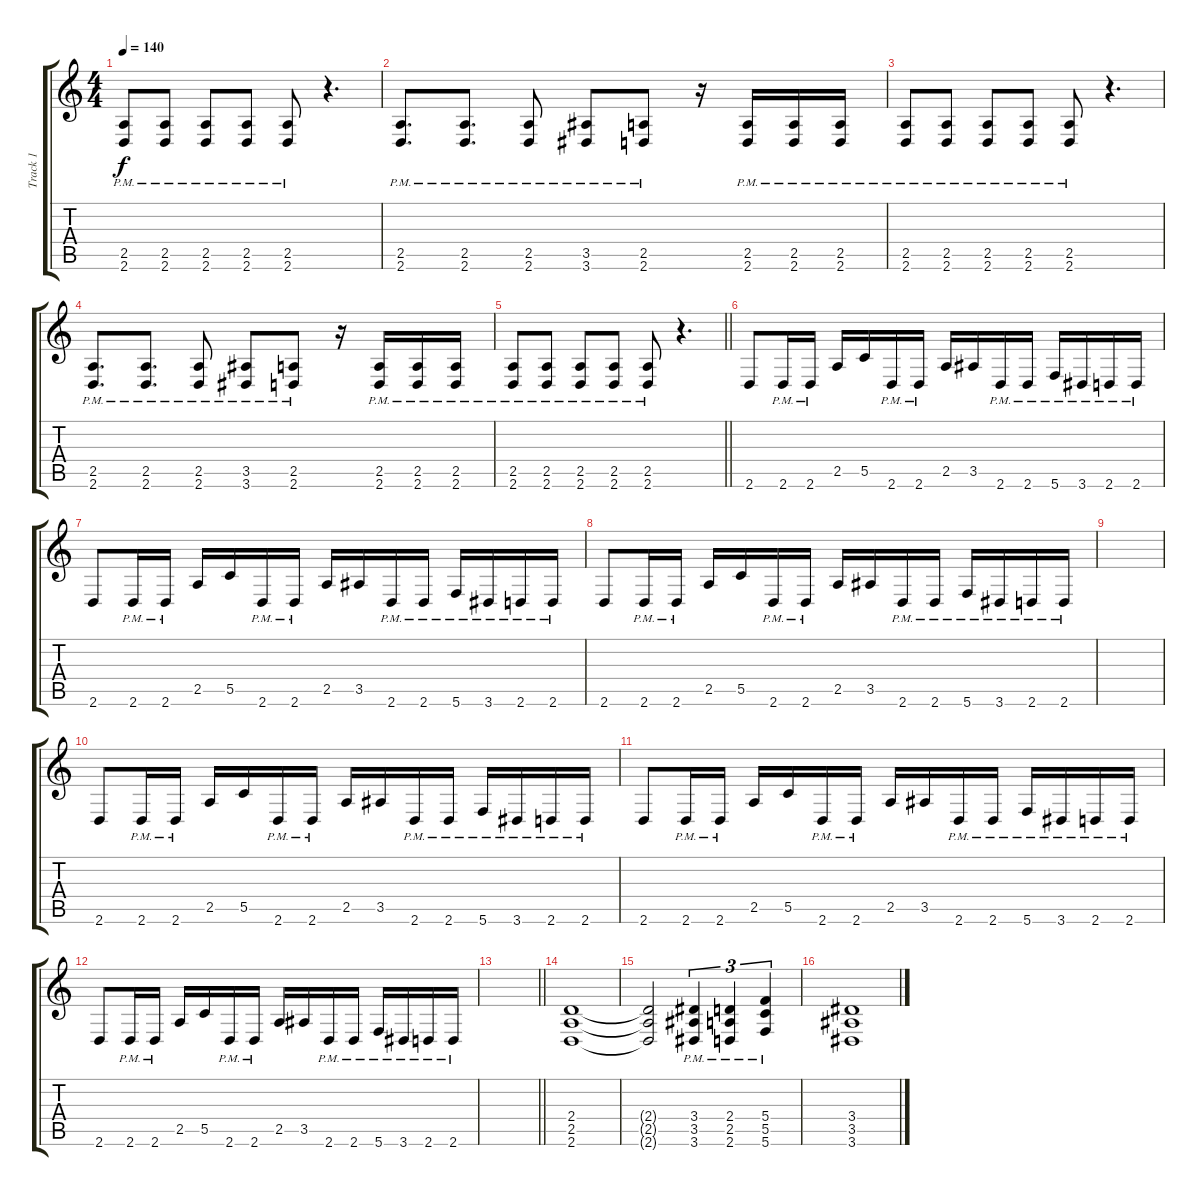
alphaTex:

\track ("Track 1" "Track 1") {instrument distortionguitar}
\staff {score tabs}
\tuning (D4 A3 F3 C3 G2 C2) {hide}
\ts (4 4)
\tempo 140
\clef g2
\ks c
(2.5{pm} 2.6{pm}).8{dy f} (2.5{pm} 2.6{pm}).8 (2.5{pm} 2.6{pm}).8 (2.5{pm} 2.6{pm}).8 (2.5{pm} 2.6{pm}).8 r.4{d} |
(2.5{pm} 2.6{pm}).8{d} (2.5{pm} 2.6{pm}).8{d} (2.5{pm} 2.6{pm}).8 (3.5{pm} 3.6{pm}).8 (2.5{pm} 2.6{pm}).8 r.16 (2.5{pm} 2.6{pm}).16 (2.5{pm} 2.6{pm}).16 (2.5{pm} 2.6{pm}).16 |
(2.5{pm} 2.6{pm}).8 (2.5{pm} 2.6{pm}).8 (2.5{pm} 2.6{pm}).8 (2.5{pm} 2.6{pm}).8 (2.5{pm} 2.6{pm}).8 r.4{d} |
(2.5{pm} 2.6{pm}).8{d} (2.5{pm} 2.6{pm}).8{d} (2.5{pm} 2.6{pm}).8 (3.5{pm} 3.6{pm}).8 (2.5{pm} 2.6{pm}).8 r.16 (2.5{pm} 2.6{pm}).16 (2.5{pm} 2.6{pm}).16 (2.5{pm} 2.6{pm}).16 |
\barLineRight lightlight
(2.5{pm} 2.6{pm}).8 (2.5{pm} 2.6{pm}).8 (2.5{pm} 2.6{pm}).8 (2.5{pm} 2.6{pm}).8 (2.5{pm} 2.6{pm}).8 r.4{d} |
2.6.8 2.6{pm}.16 2.6{pm}.16 2.5.16 5.5.16 2.6{pm}.16 2.6{pm}.16 2.5.16 3.5.16 2.6{pm}.16 2.6{pm}.16 5.6{pm}.16 3.6{pm}.16 2.6{pm}.16 2.6{pm}.16 |
2.6.8 2.6{pm}.16 2.6{pm}.16 2.5.16 5.5.16 2.6{pm}.16 2.6{pm}.16 2.5.16 3.5.16 2.6{pm}.16 2.6{pm}.16 5.6{pm}.16 3.6{pm}.16 2.6{pm}.16 2.6{pm}.16 |
2.6.8 2.6{pm}.16 2.6{pm}.16 2.5.16 5.5.16 2.6{pm}.16 2.6{pm}.16 2.5.16 3.5.16 2.6{pm}.16 2.6{pm}.16 5.6{pm}.16 3.6{pm}.16 2.6{pm}.16 2.6{pm}.16 |
|
2.6.8 2.6{pm}.16 2.6{pm}.16 2.5.16 5.5.16 2.6{pm}.16 2.6{pm}.16 2.5.16 3.5.16 2.6{pm}.16 2.6{pm}.16 5.6{pm}.16 3.6{pm}.16 2.6{pm}.16 2.6{pm}.16 |
2.6.8 2.6{pm}.16 2.6{pm}.16 2.5.16 5.5.16 2.6{pm}.16 2.6{pm}.16 2.5.16 3.5.16 2.6{pm}.16 2.6{pm}.16 5.6{pm}.16 3.6{pm}.16 2.6{pm}.16 2.6{pm}.16 |
2.6.8 2.6{pm}.16 2.6{pm}.16 2.5.16 5.5.16 2.6{pm}.16 2.6{pm}.16 2.5.16 3.5.16 2.6{pm}.16 2.6{pm}.16 5.6{pm}.16 3.6{pm}.16 2.6{pm}.16 2.6{pm}.16 |
\barLineRight lightlight
|
(2.4 2.5 2.6).1 |
(2.4{t} 2.5{t} 2.6{t}).2 (3.4{pm} 3.5{pm} 3.6{pm}).4{tu (3 2)} (2.4{pm} 2.5{pm} 2.6{pm}).4{tu (3 2)} (5.4{pm} 5.5{pm} 5.6{pm}).4{tu (3 2)} |
(3.4 3.5 3.6).1
